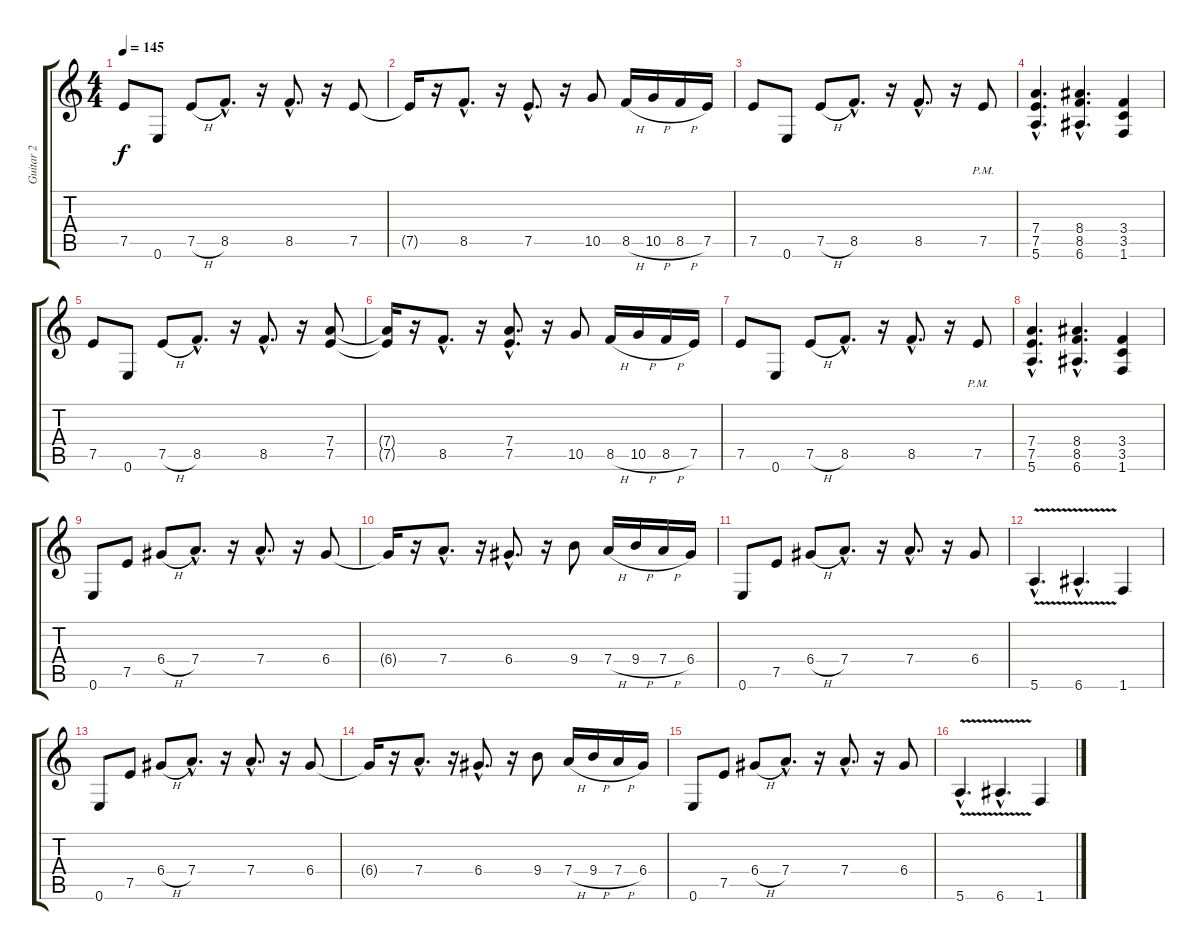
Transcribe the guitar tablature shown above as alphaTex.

\track ("Guitar 2" "Guitar 2") {instrument distortionguitar}
\staff {score tabs}
\tuning (E4 B3 G3 D3 A2 E2) {hide}
\ts (4 4)
\tempo 145
\clef g2
\ks c
7.5.8{dy f instrument distortionguitar} 0.6.8 7.5{h}.8 8.5{hac}.8{d} r.16 8.5{hac}.8{d} r.16 7.5.8 |
7.5{t}.16 r.16 8.5{hac}.8{d} r.16 7.5{hac}.8{d} r.16 10.5.8 8.5{h}.16 10.5{h}.16 8.5{h}.16 7.5.16 |
7.5.8 0.6.8 7.5{h}.8 8.5{hac}.8{d} r.16 8.5{hac}.8{d} r.16 7.5{pm}.8 |
(7.4{hac} 7.5 5.6{hac}).4{d} (8.4{hac} 8.5{hac} 6.6{hac}).4{d} (3.4 3.5 1.6).4 |
7.5.8 0.6.8 7.5{h}.8 8.5{hac}.8{d} r.16 8.5{hac}.8{d} r.16 (7.4 7.5).8 |
(7.4{t} 7.5{t}).16 r.16 8.5{hac}.8{d} r.16 (7.4{hac} 7.5{hac}).8{d} r.16 10.5.8 8.5{h}.16 10.5{h}.16 8.5{h}.16 7.5.16 |
7.5.8 0.6.8 7.5{h}.8 8.5{hac}.8{d} r.16 8.5{hac}.8{d} r.16 7.5{pm}.8 |
(7.4{hac} 7.5 5.6{hac}).4{d} (8.4{hac} 8.5{hac} 6.6{hac}).4{d} (3.4 3.5 1.6).4 |
0.6.8 7.5.8 6.4{h}.8 7.4{hac}.8{d} r.16 7.4{hac}.8{d} r.16 6.4.8 |
6.4{t}.16 r.16 7.4{hac}.8{d} r.16 6.4{hac}.8{d} r.16 9.4.8 7.4{h}.16 9.4{h}.16 7.4{h}.16 6.4.16 |
0.6.8 7.5.8 6.4{h}.8 7.4{hac}.8{d} r.16 7.4{hac}.8{d} r.16 6.4.8 |
5.6{v hac}.4{d} 6.6{v hac}.4{d} 1.6.4 |
0.6.8 7.5.8 6.4{h}.8 7.4{hac}.8{d} r.16 7.4{hac}.8{d} r.16 6.4.8 |
6.4{t}.16 r.16 7.4{hac}.8{d} r.16 6.4{hac}.8{d} r.16 9.4.8 7.4{h}.16 9.4{h}.16 7.4{h}.16 6.4.16 |
0.6.8 7.5.8 6.4{h}.8 7.4{hac}.8{d} r.16 7.4{hac}.8{d} r.16 6.4.8 |
5.6{v hac}.4{d} 6.6{v hac}.4{d} 1.6.4
